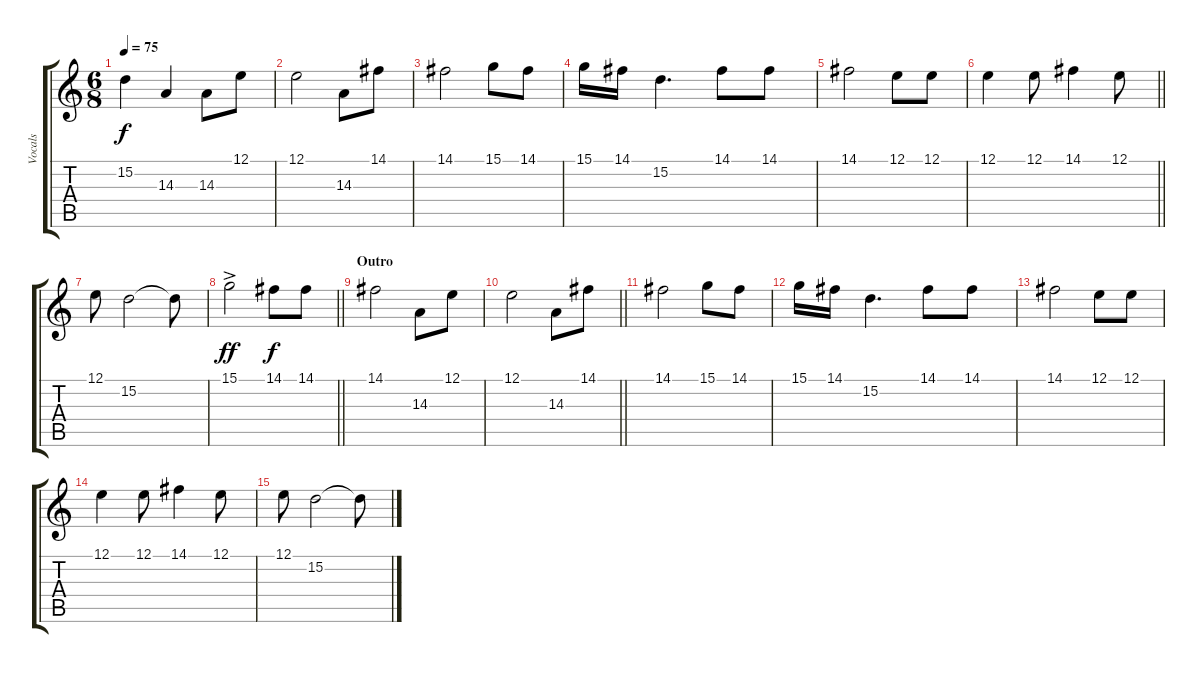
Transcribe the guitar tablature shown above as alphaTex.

\track ("Vocals" "Vocals") {instrument oboe}
\staff {score tabs}
\tuning (E4 B3 G3 D3 A2 E2) {hide}
\ts (6 8)
\tempo 75
\clef g2
\ks c
15.2.4{dy f} 14.3.4 14.3.8 12.1.8 |
12.1.2 14.3.8 14.1.8 |
14.1.2 15.1.8 14.1.8 |
15.1.16 14.1.16 15.2.4{d} 14.1.8 14.1.8 |
14.1.2 12.1.8 12.1.8 |
\barLineRight lightlight
12.1.4 12.1.8 14.1.4 12.1.8 |
12.1.8 15.2.2 15.2{t}.8 |
\barLineRight lightlight
15.1{ac}.2{dy ff} 14.1.8{dy f} 14.1.8 |
\section ("" "Outro")
14.1.2 14.3.8 12.1.8 |
\barLineRight lightlight
12.1.2 14.3.8 14.1.8 |
14.1.2 15.1.8 14.1.8 |
15.1.16 14.1.16 15.2.4{d} 14.1.8 14.1.8 |
14.1.2 12.1.8 12.1.8 |
12.1.4 12.1.8 14.1.4 12.1.8 |
12.1.8 15.2.2 15.2{t}.8
